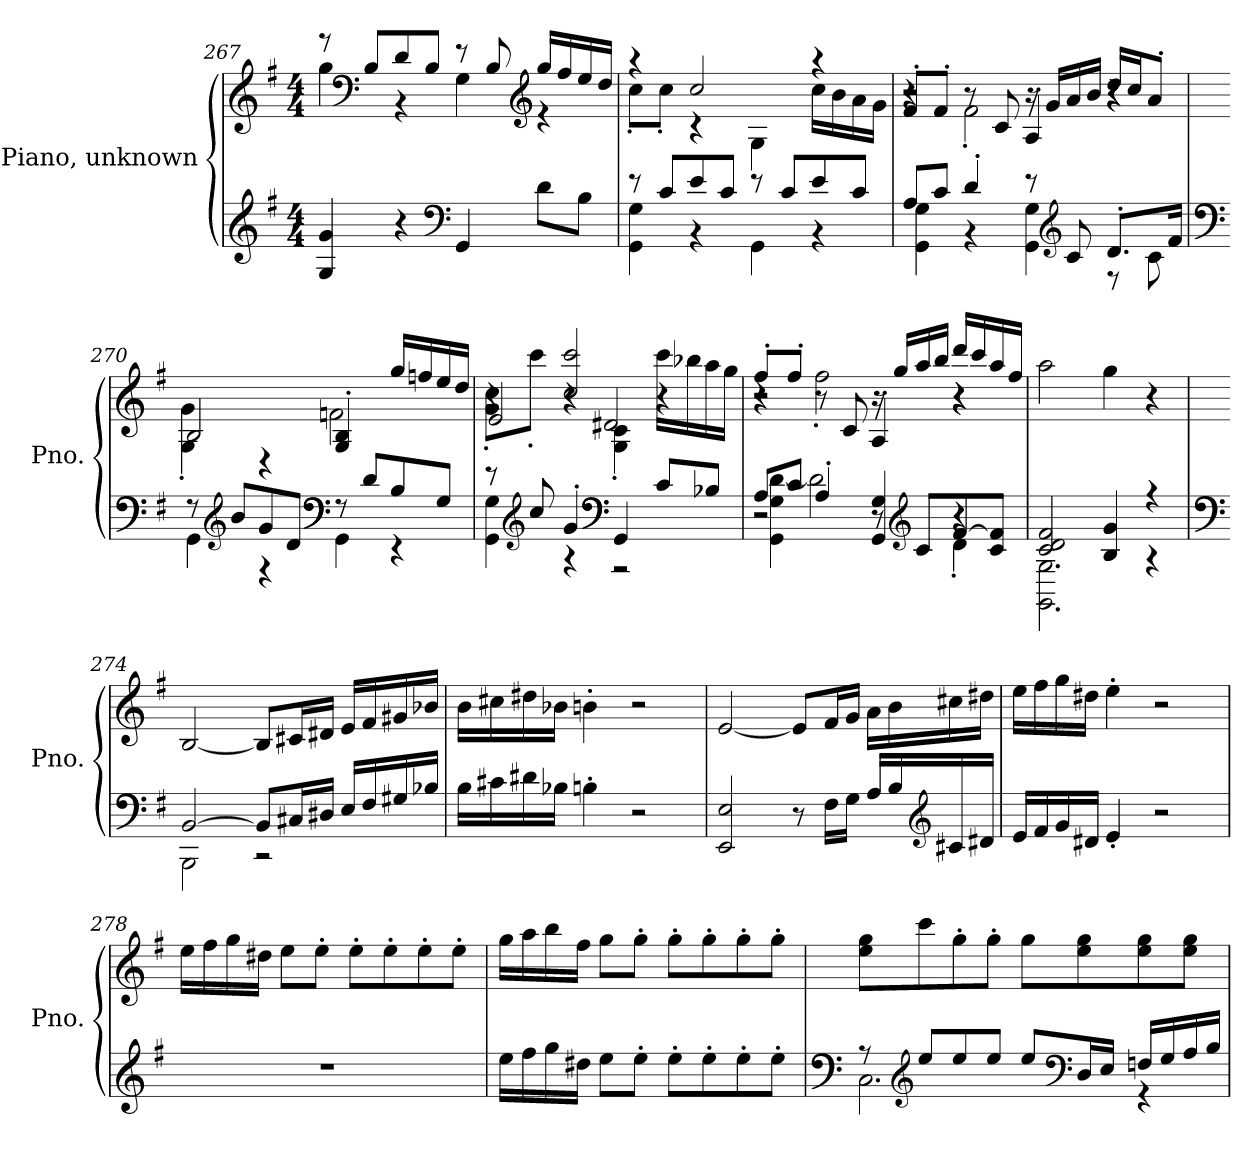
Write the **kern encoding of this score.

**kern	**kern
*part1	*part1
*staff2	*staff1
*I"Piano, unknown	*
*I'Pno.	*
*clefG2	*clefG2
*k[f#]	*k[f#]
*M4/4	*M4/4
=267	=267
*	*^
4G/ 4g/	8r	4gg\
*	*clefF4	*
.	8B/L	.
4r	8d/	4r
.	8B/J	.
*clefF4	*	*
4GG/	8r	4G\
.	8B/	.
*	*clefG2	*
8d\L	16gg/LL	4r
.	16ff#/	.
8B\J	16ee/	.
.	16dd/JJ	.
!!LO:LB:g=z	!!
=268	=268	=268
*^	*	*
8r	4GG\ 4G\	4r	8cc'\L
8c/L	.	.	8cc'\J
8e/	4r	2cc/	4r
8c/J	.	.	.
8r	4GG\	.	4G\
8c/L	.	.	.
8e/	4r	4r	16cc\LL
.	.	.	16b\
8c/J	.	.	16a\
.	.	.	16g\JJ
=269	=269	=269	=269
*	*	*	*^
8A/L	4GG\ 4G\	8f#'/L	4r	2r
8c/J	.	8f#'/J	.	.
4d'/	4r	8r	2f#'\	.
.	.	8c/	.	.
8r	4GG\ 4G\	16r	.	4A'/
.	.	16g/LL	.	.
*clefG2	*	*	*	*
8c/	.	16a/	.	.
.	.	16b/JJ	.	.
8.d'/L	8r	16dd/LL	4r	4r
.	.	16cc/J	.	.
.	8c\	8a'/J	.	.
16f#/Jk	.	.	.	.
*	*	*v	*v	*v
=270	=270	=270
*clefF4	*	*
*	*	*^
8r	4GG\	2B/	4G\' 4g\'
*clefG2	*	*	*
8b/L	.	.	.
8g/	4r	.	4r
8d/J	.	.	.
*clefF4	*	*	*
8r	4GG\	4G/' 4B/'	2fn\
8d/L	.	.	.
8B/	4r	16gg/LL	.
.	.	16ffn/	.
8G/J	.	16ee/	.
.	.	16dd/JJ	.
!!LO:LB:g=z
=271	=271	=271	=271
*	*	*	*^
8r	4GG\ 4G\	4r	8g\' 8cc\'L	2e/
*clefG2	*	*	*	*
8cc/	.	.	8ccc'\J	.
4g'/	4r	2cc/ 2ccc/	4r	.
*clefF4	*	*	*	*
4GG/	2r	.	4G\' 4c\'	2d#X/
8c/L	.	4r	16ccc\LL	.
.	.	.	16bb-X\	.
8B-X/J	.	.	16aa\	.
.	.	.	16gg\JJ	.
=272	=272	=272	=272	=272
*	*^	*	*	*
8A/L	4GG\ 4G\ [4d\	2r	8ff#'/L	4r	2r
8c/J	.	.	8ff#'/J	.	.
4A'/	2d\]	.	8r	2ff#'\	.
.	.	.	8c/	.	.
8r	.	4GG/ 4G/	16r	.	4A'/
.	.	.	16gg/LL	.	.
*clefG2	*	*	*	*	*
8c/L	.	.	16aa/	.	.
.	.	.	16bb/JJ	.	.
[8f#/	4d'\	4r	16ddd/LL	4r	4r
.	.	.	16ccc/	.	.
8c/ 8f#/]J	.	.	16aa/	.	.
.	.	.	16ff#/JJ	.	.
*	*v	*v	*	*	*
*	*	*v	*v	*v
=273	=273	=273
2c/ 2d/ 2f#/	2.GG\ 2.G\	2aa\
4B/ 4g/	.	4gg\
4r	4r	4r
!!LO:LB:g=z
=274	=274	=274
*clefF4	*	*
[2BB/	2BBB\	[2B/
8BB/L]	2r	8B/L]
16C#X/L	.	16c#X/L
16D#X/JJ	.	16d#X/JJ
16E/LL	.	16e/LL
16F#/	.	16f#/
16G#X/	.	16g#X/
16B-X/JJ	.	16b-X/JJ
*v	*v	*
=275	=275
16B\LL	16b\LL
16c#X\	16cc#X\
16d#X\	16dd#X\
16B-X\JJ	16b-X\JJ
4Bn'\	4bn'\
2r	2r
=276	=276
2EE/ 2E/	[2e/
8r	8e/L]
16F#\LL	16f#/L
16G\JJ	16g/JJ
16A/LL	16a\LL
16B/	16b\
*clefG2	*
16c#X/	16cc#X\
16d#X/JJ	16dd#X\JJ
=277	=277
16e/LL	16ee\LL
16f#/	16ff#\
16g/	16gg\
16d#X/JJ	16dd#X\JJ
4e'/	4ee'\
2r	2r
!!LO:LB:g=z
=278	=278
1r	16ee\LL
.	16ff#\
.	16gg\
.	16dd#X\JJ
.	8ee\L
.	8ee'\J
.	8ee'\L
.	8ee'\
.	8ee'\
.	8ee'\J
=279	=279
16ee\LL	16gg\LL
16ff#\	16aa\
16gg\	16bb\
16dd#X\JJ	16ff#\JJ
8ee\L	8gg\L
8ee'\J	8gg'\J
8ee'\L	8gg'\L
8ee'\	8gg'\
8ee'\	8gg'\
8ee'\J	8gg'\J
=280	=280
*clefF4	*
*^	*
8r	2.C\	8ee\ 8gg\L
*clefG2	*	*
8ee/L	.	8ccc\
8ee/	.	8gg'\
8ee/J	.	8gg'\J
8ee/L	.	8gg\L
*clefF4	*	*
16D/L	.	8ee\ 8gg\
16E/JJ	.	.
16Fn/LL	4r	8ee\ 8gg\
16G/	.	.
16A/	.	8ee\ 8gg\J
16B/JJ	.	.
*v	*v	*
=	=
*-	*-
